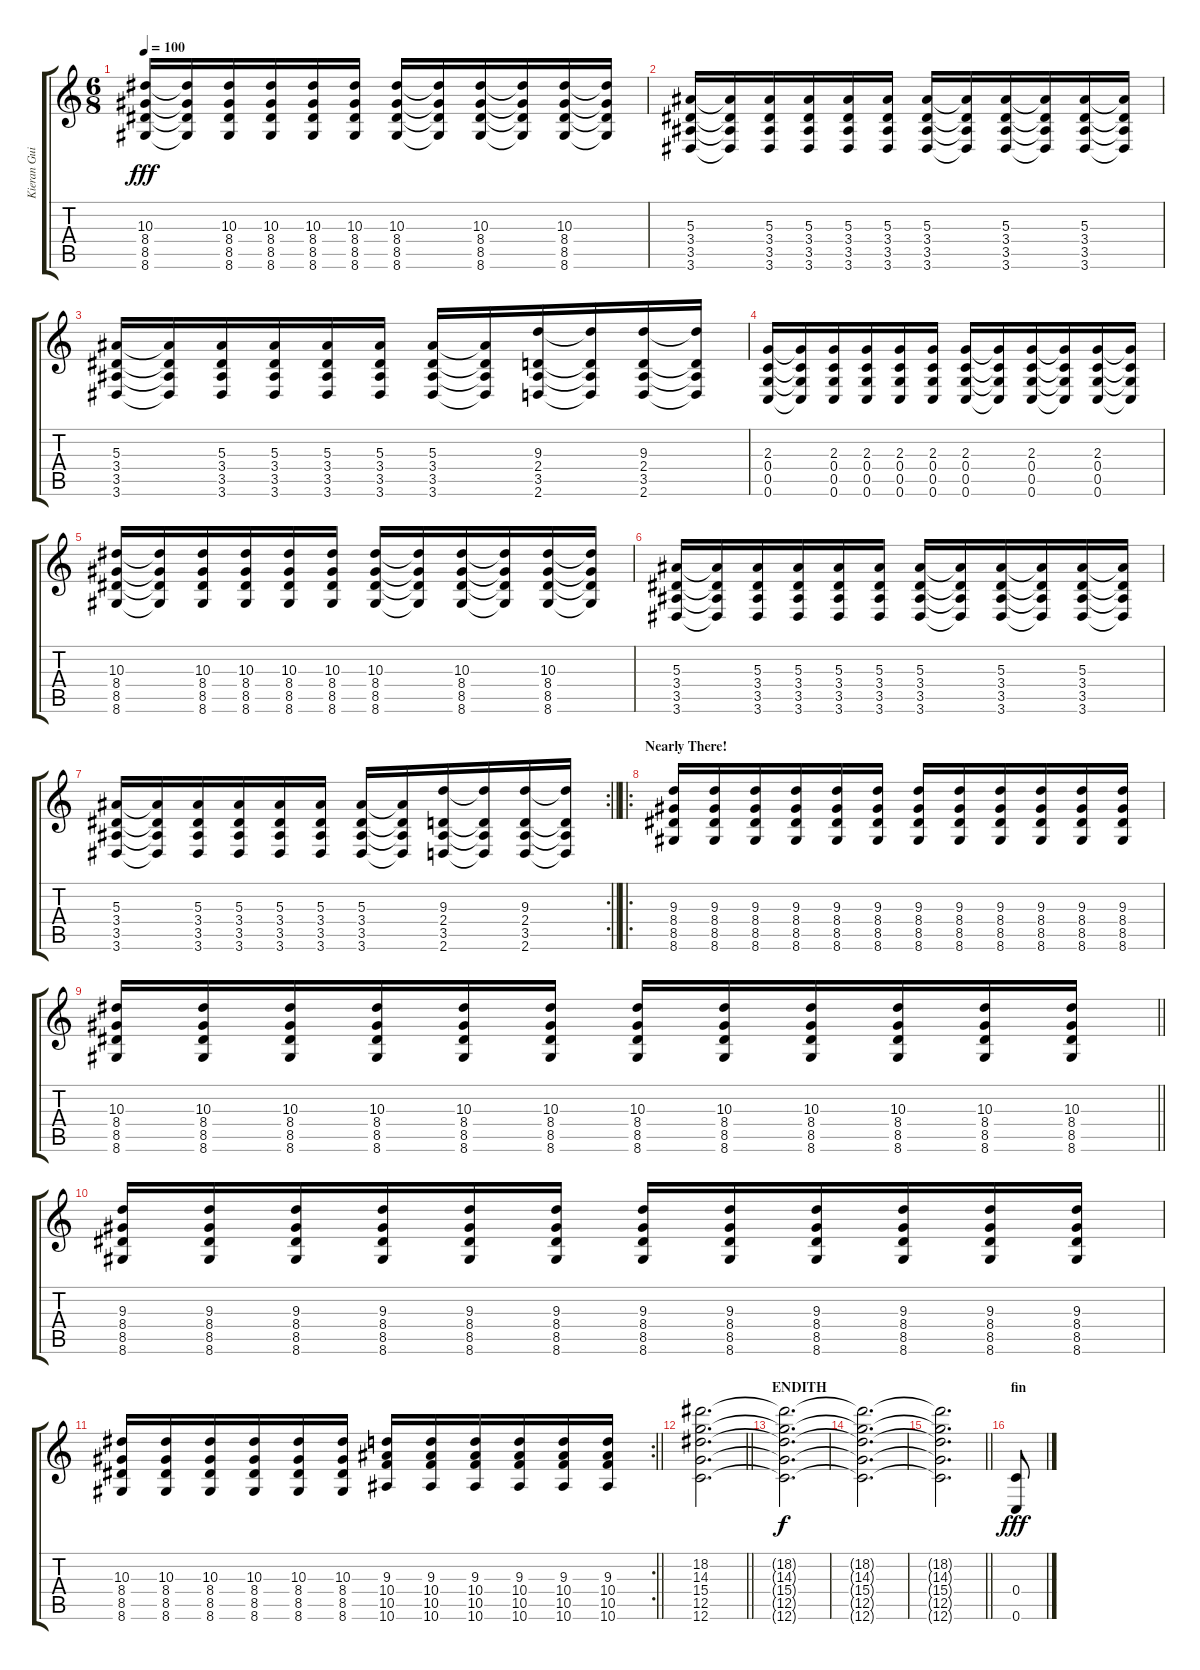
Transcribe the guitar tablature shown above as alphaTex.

\track ("Kieran Guitar" "Kieran Gui") {instrument overdrivenguitar}
\staff {score tabs}
\tuning (D4 A3 F3 C3 G2 C2) {hide}
\ts (6 8)
\tempo 100
\clef g2
\ks c
(10.3 8.4 8.5 8.6).16{dy fff} (10.3{t} 8.4{t} 8.5{t} 8.6{t}).16 (10.3 8.4 8.5 8.6).16 (10.3 8.4 8.5 8.6).16 (10.3 8.4 8.5 8.6).16 (10.3 8.4 8.5 8.6).16 (10.3 8.4 8.5 8.6).16 (10.3{t} 8.4{t} 8.5{t} 8.6{t}).16 (10.3 8.4 8.5 8.6).16 (10.3{t} 8.4{t} 8.5{t} 8.6{t}).16 (10.3 8.4 8.5 8.6).16 (10.3{t} 8.4{t} 8.5{t} 8.6{t}).16 |
(5.3 3.4 3.5 3.6).16 (5.3{t} 3.4{t} 3.5{t} 3.6{t}).16 (5.3 3.4 3.5 3.6).16 (5.3 3.4 3.5 3.6).16 (5.3 3.4 3.5 3.6).16 (5.3 3.4 3.5 3.6).16 (5.3 3.4 3.5 3.6).16 (5.3{t} 3.4{t} 3.5{t} 3.6{t}).16 (5.3 3.4 3.5 3.6).16 (5.3{t} 3.4{t} 3.5{t} 3.6{t}).16 (5.3 3.4 3.5 3.6).16 (5.3{t} 3.4{t} 3.5{t} 3.6{t}).16 |
(5.3 3.4 3.5 3.6).16 (5.3{t} 3.4{t} 3.5{t} 3.6{t}).16 (5.3 3.4 3.5 3.6).16 (5.3 3.4 3.5 3.6).16 (5.3 3.4 3.5 3.6).16 (5.3 3.4 3.5 3.6).16 (5.3 3.4 3.5 3.6).16 (5.3{t} 3.4{t} 3.5{t} 3.6{t}).16 (9.3 2.4 3.5 2.6).16 (9.3{t} 2.4{t} 3.5{t} 2.6{t}).16 (9.3 2.4 3.5 2.6).16 (9.3{t} 2.4{t} 3.5{t} 2.6{t}).16 |
(2.3 0.4 0.5 0.6).16 (2.3{t} 0.4{t} 0.5{t} 0.6{t}).16 (2.3 0.4 0.5 0.6).16 (2.3 0.4 0.5 0.6).16 (2.3 0.4 0.5 0.6).16 (2.3 0.4 0.5 0.6).16 (2.3 0.4 0.5 0.6).16 (2.3{t} 0.4{t} 0.5{t} 0.6{t}).16 (2.3 0.4 0.5 0.6).16 (2.3{t} 0.4{t} 0.5{t} 0.6{t}).16 (2.3 0.4 0.5 0.6).16 (2.3{t} 0.4{t} 0.5{t} 0.6{t}).16 |
(10.3 8.4 8.5 8.6).16 (10.3{t} 8.4{t} 8.5{t} 8.6{t}).16 (10.3 8.4 8.5 8.6).16 (10.3 8.4 8.5 8.6).16 (10.3 8.4 8.5 8.6).16 (10.3 8.4 8.5 8.6).16 (10.3 8.4 8.5 8.6).16 (10.3{t} 8.4{t} 8.5{t} 8.6{t}).16 (10.3 8.4 8.5 8.6).16 (10.3{t} 8.4{t} 8.5{t} 8.6{t}).16 (10.3 8.4 8.5 8.6).16 (10.3{t} 8.4{t} 8.5{t} 8.6{t}).16 |
(5.3 3.4 3.5 3.6).16 (5.3{t} 3.4{t} 3.5{t} 3.6{t}).16 (5.3 3.4 3.5 3.6).16 (5.3 3.4 3.5 3.6).16 (5.3 3.4 3.5 3.6).16 (5.3 3.4 3.5 3.6).16 (5.3 3.4 3.5 3.6).16 (5.3{t} 3.4{t} 3.5{t} 3.6{t}).16 (5.3 3.4 3.5 3.6).16 (5.3{t} 3.4{t} 3.5{t} 3.6{t}).16 (5.3 3.4 3.5 3.6).16 (5.3{t} 3.4{t} 3.5{t} 3.6{t}).16 |
\rc 2
\barLineRight lightlight
(5.3 3.4 3.5 3.6).16 (5.3{t} 3.4{t} 3.5{t} 3.6{t}).16 (5.3 3.4 3.5 3.6).16 (5.3 3.4 3.5 3.6).16 (5.3 3.4 3.5 3.6).16 (5.3 3.4 3.5 3.6).16 (5.3 3.4 3.5 3.6).16 (5.3{t} 3.4{t} 3.5{t} 3.6{t}).16 (9.3 2.4 3.5 2.6).16 (9.3{t} 2.4{t} 3.5{t} 2.6{t}).16 (9.3 2.4 3.5 2.6).16 (9.3{t} 2.4{t} 3.5{t} 2.6{t}).16 |
\ro
\section ("" "Nearly There!")
(9.3 8.4 8.5 8.6).16 (9.3 8.4 8.5 8.6).16 (9.3 8.4 8.5 8.6).16 (9.3 8.4 8.5 8.6).16 (9.3 8.4 8.5 8.6).16 (9.3 8.4 8.5 8.6).16 (9.3 8.4 8.5 8.6).16 (9.3 8.4 8.5 8.6).16 (9.3 8.4 8.5 8.6).16 (9.3 8.4 8.5 8.6).16 (9.3 8.4 8.5 8.6).16 (9.3 8.4 8.5 8.6).16 |
\barLineRight lightlight
(10.3 8.4 8.5 8.6).16 (10.3 8.4 8.5 8.6).16 (10.3 8.4 8.5 8.6).16 (10.3 8.4 8.5 8.6).16 (10.3 8.4 8.5 8.6).16 (10.3 8.4 8.5 8.6).16 (10.3 8.4 8.5 8.6).16 (10.3 8.4 8.5 8.6).16 (10.3 8.4 8.5 8.6).16 (10.3 8.4 8.5 8.6).16 (10.3 8.4 8.5 8.6).16 (10.3 8.4 8.5 8.6).16 |
(9.3 8.4 8.5 8.6).16 (9.3 8.4 8.5 8.6).16 (9.3 8.4 8.5 8.6).16 (9.3 8.4 8.5 8.6).16 (9.3 8.4 8.5 8.6).16 (9.3 8.4 8.5 8.6).16 (9.3 8.4 8.5 8.6).16 (9.3 8.4 8.5 8.6).16 (9.3 8.4 8.5 8.6).16 (9.3 8.4 8.5 8.6).16 (9.3 8.4 8.5 8.6).16 (9.3 8.4 8.5 8.6).16 |
\rc 2
\barLineRight lightlight
(10.3 8.4 8.5 8.6).16 (10.3 8.4 8.5 8.6).16 (10.3 8.4 8.5 8.6).16 (10.3 8.4 8.5 8.6).16 (10.3 8.4 8.5 8.6).16 (10.3 8.4 8.5 8.6).16 (9.3 10.4 10.5 10.6).16 (9.3 10.4 10.5 10.6).16 (9.3 10.4 10.5 10.6).16 (9.3 10.4 10.5 10.6).16 (9.3 10.4 10.5 10.6).16 (9.3 10.4 10.5 10.6).16 |
\barLineRight lightlight
(18.2 14.3 15.4 12.5 12.6).2{d} |
\section ("" "ENDITH")
(18.2{t} 14.3{t} 15.4{t} 12.5{t} 12.6{t}).2{d dy f} |
(18.2{t} 14.3{t} 15.4{t} 12.5{t} 12.6{t}).2{d} |
\barLineRight lightlight
(18.2{t} 14.3{t} 15.4{t} 12.5{t} 12.6{t}).2{d} |
\section ("" "fin")
(0.4 0.6).8{dy fff}
